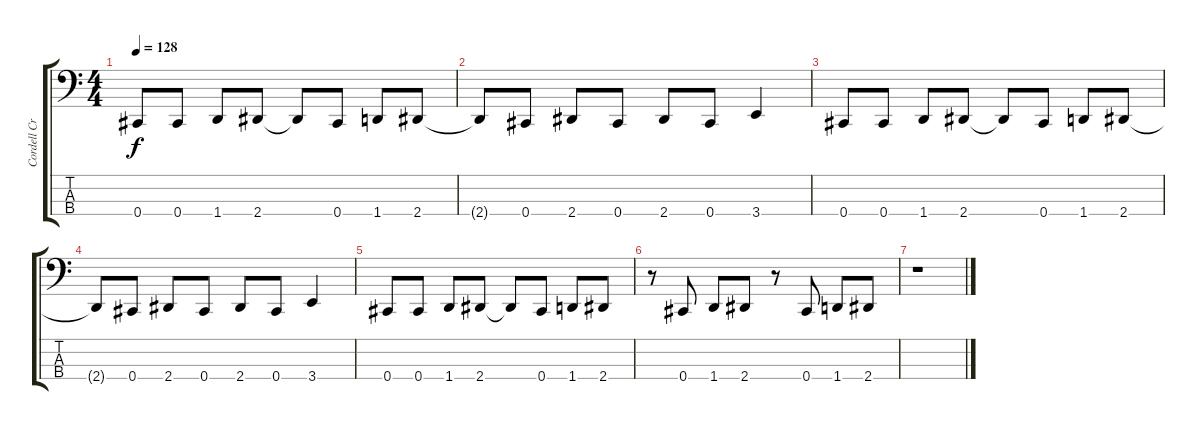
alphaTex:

\track ("Cordell Crockett (bass)" "Cordell Cr") {instrument acousticguitarsteel}
\staff {score tabs}
\tuning (Gb2 Db2 Ab1 Db1) {hide}
\ts (4 4)
\tempo 128
\clef f4
\ks c
0.4.8{dy f} 0.4.8 1.4.8 2.4.8 2.4{t}.8 0.4.8 1.4.8 2.4.8 |
2.4{t}.8 0.4.8 2.4.8 0.4.8 2.4.8 0.4.8 3.4.4 |
0.4.8 0.4.8 1.4.8 2.4.8 2.4{t}.8 0.4.8 1.4.8 2.4.8 |
2.4{t}.8 0.4.8 2.4.8 0.4.8 2.4.8 0.4.8 3.4.4 |
0.4.8 0.4.8 1.4.8 2.4.8 2.4{t}.8 0.4.8 1.4.8 2.4.8 |
r.8 0.4.8 1.4.8 2.4.8 r.8 0.4.8 1.4.8 2.4.8 |
r.1
